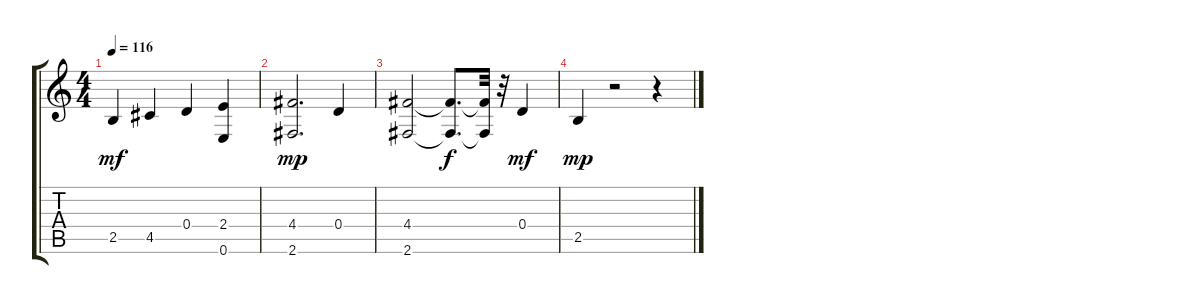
\track "" {instrument overdrivenguitar}
\staff {score tabs}
\tuning (E4 B3 G3 D3 A2 E2) {hide}
\ts (4 4)
\tempo 116
\clef g2
\ks c
2.5.4{dy mf} 4.5.4 0.4.4 (2.4 0.6).4 |
(4.4 2.6).2{d dy mp} 0.4.4 |
(4.4 2.6).2 (4.4{t} 2.6{t}).8{d dy f} (4.4{t} 2.6{t}).32 r.32 0.4.4{dy mf} |
2.5.4{dy mp} r.2 r.4
